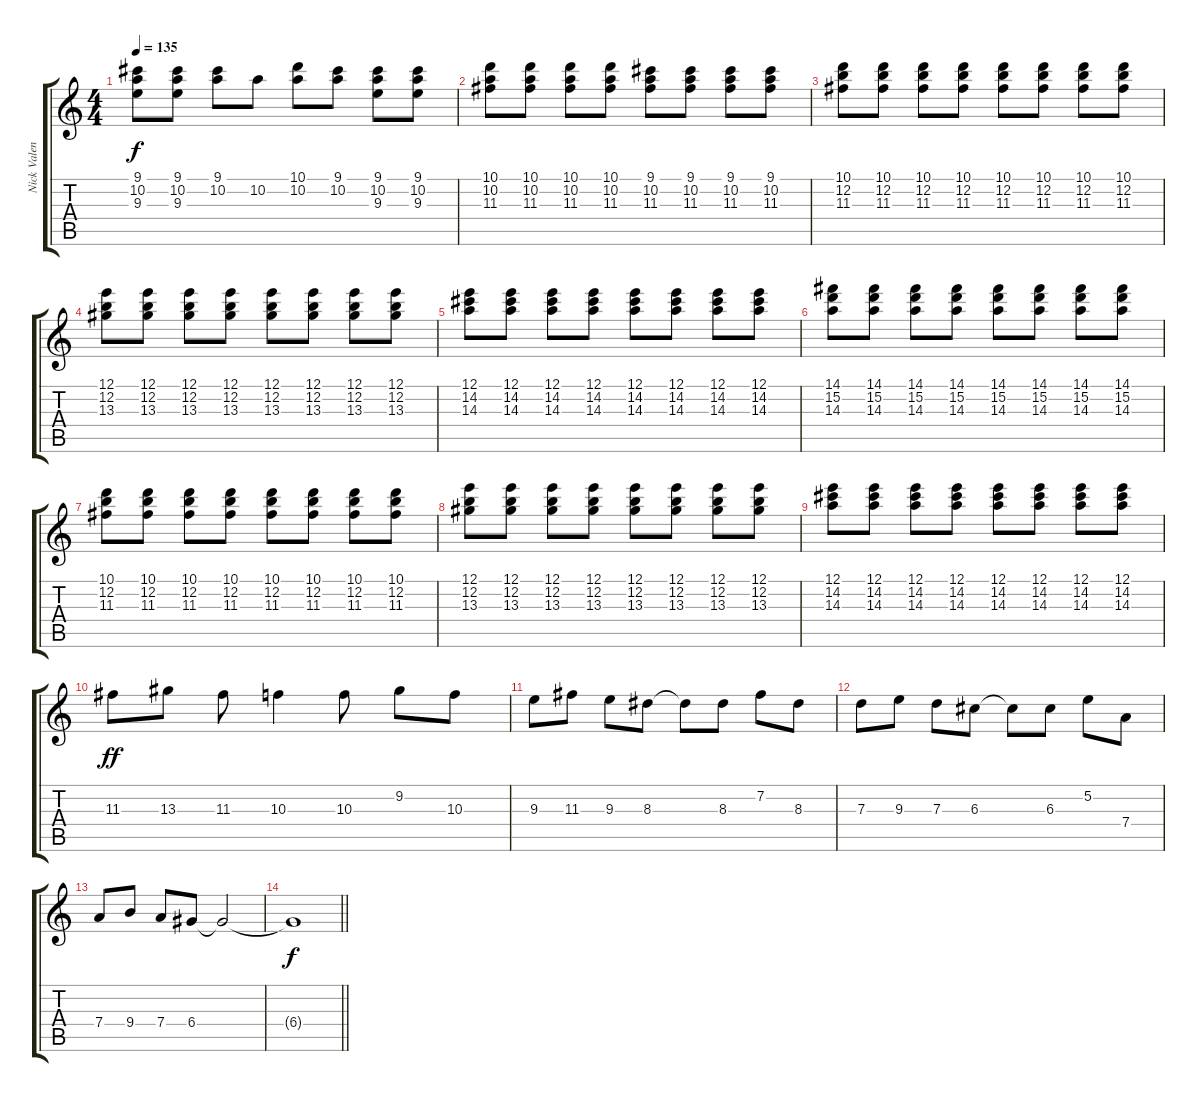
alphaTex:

\track ("Nick Valensi" "Nick Valen") {instrument overdrivenguitar}
\staff {score tabs}
\tuning (E4 B3 G3 D3 A2 E2) {hide}
\ts (4 4)
\tempo 135
\clef g2
\ks c
(9.1 10.2 9.3).8{dy f} (9.1 10.2 9.3).8 (9.1 10.2).8 10.2.8 (10.1 10.2).8 (9.1 10.2).8 (9.1 10.2 9.3).8 (9.1 10.2 9.3).8 |
(10.1 10.2 11.3).8 (10.1 10.2 11.3).8 (10.1 10.2 11.3).8 (10.1 10.2 11.3).8 (9.1 10.2 11.3).8 (9.1 10.2 11.3).8 (9.1 10.2 11.3).8 (9.1 10.2 11.3).8 |
(10.1 12.2 11.3).8 (10.1 12.2 11.3).8 (10.1 12.2 11.3).8 (10.1 12.2 11.3).8 (10.1 12.2 11.3).8 (10.1 12.2 11.3).8 (10.1 12.2 11.3).8 (10.1 12.2 11.3).8 |
(12.1 12.2 13.3).8 (12.1 12.2 13.3).8 (12.1 12.2 13.3).8 (12.1 12.2 13.3).8 (12.1 12.2 13.3).8 (12.1 12.2 13.3).8 (12.1 12.2 13.3).8 (12.1 12.2 13.3).8 |
(12.1 14.2 14.3).8 (12.1 14.2 14.3).8 (12.1 14.2 14.3).8 (12.1 14.2 14.3).8 (12.1 14.2 14.3).8 (12.1 14.2 14.3).8 (12.1 14.2 14.3).8 (12.1 14.2 14.3).8 |
(14.1 15.2 14.3).8 (14.1 15.2 14.3).8 (14.1 15.2 14.3).8 (14.1 15.2 14.3).8 (14.1 15.2 14.3).8 (14.1 15.2 14.3).8 (14.1 15.2 14.3).8 (14.1 15.2 14.3).8 |
(10.1 12.2 11.3).8 (10.1 12.2 11.3).8 (10.1 12.2 11.3).8 (10.1 12.2 11.3).8 (10.1 12.2 11.3).8 (10.1 12.2 11.3).8 (10.1 12.2 11.3).8 (10.1 12.2 11.3).8 |
(12.1 12.2 13.3).8 (12.1 12.2 13.3).8 (12.1 12.2 13.3).8 (12.1 12.2 13.3).8 (12.1 12.2 13.3).8 (12.1 12.2 13.3).8 (12.1 12.2 13.3).8 (12.1 12.2 13.3).8 |
(12.1 14.2 14.3).8 (12.1 14.2 14.3).8 (12.1 14.2 14.3).8 (12.1 14.2 14.3).8 (12.1 14.2 14.3).8 (12.1 14.2 14.3).8 (12.1 14.2 14.3).8 (12.1 14.2 14.3).8 |
11.3.8{dy ff} 13.3.8 11.3.8 10.3.4 10.3.8 9.2.8 10.3.8 |
9.3.8 11.3.8 9.3.8 8.3.8 8.3{t}.8 8.3.8 7.2.8 8.3.8 |
7.3.8 9.3.8 7.3.8 6.3.8 6.3{t}.8 6.3.8 5.2.8 7.4.8 |
7.4.8 9.4.8 7.4.8 6.4.8 6.4{t}.2 |
\barLineRight lightlight
6.4{t}.1{dy f}
